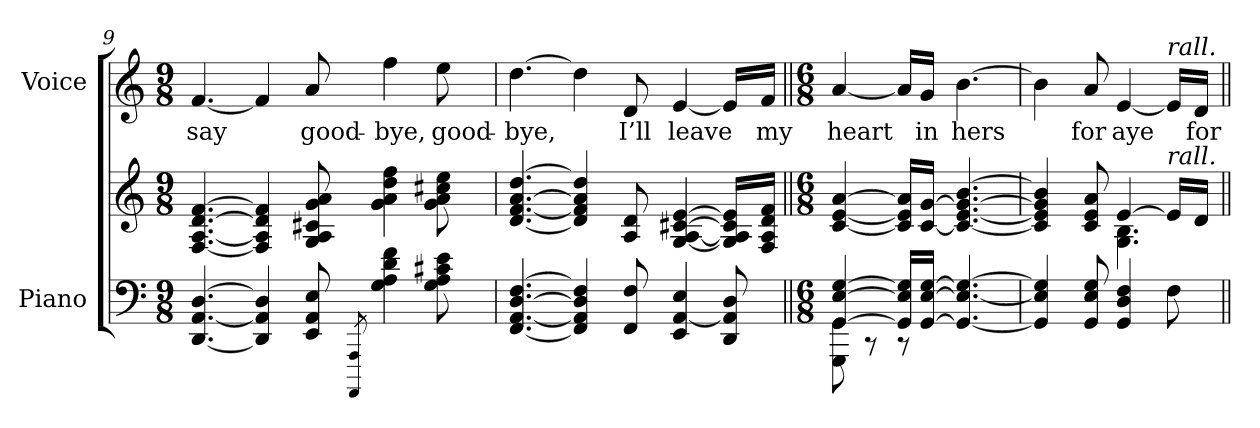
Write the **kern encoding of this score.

**kern	**kern	**kern	**text
*part2	*part2	*part1	*part1
*staff3	*staff2	*staff1	*staff1
*I"Piano	*	*I"Voice	*
*I'Pno	*	*	*
*clefF4	*clefG2	*clefG2	*
*k[]	*k[]	*k[]	*
*M9/8	*M9/8	*M9/8	*
=9	=9	=9	=9
[4.DD/ [4.AA/ [4.D/	[4.F/ [4.A/ [>4.d/ [4.f/	[4.f/	say
4DD/] 4AA/] 4D/]	4F/] 4A/] 4d/] 4f/]	4f/]	.
8EE/ 8AA/ 8E/	8G/ 8A/ 8c#X/ 8g/ 8a/	8a/	good-
8qAAAA/ 8qAAA/	.	.	.
4G\ 4A\ 4d\ 4f\	4g\ 4a\ 4dd\ 4ff\	4ff\	-bye,
8G\ 8A\ 8c#X\ 8e\	8g\ 8a\ 8cc#X\ 8ee\	8ee\	good-
=10	=10	=10	=10
[4.FF/ [4.AA/ [4.D/ [4.F/	[4.d/ [4.f/ [>4.a/ [4.dd/	[4.dd\	-bye,
4FF/] 4AA/] 4D/] 4F/]	4d/] 4f/] 4a/] 4dd/]	4dd\]	.
8FF/ 8F/	8A/ 8d/	8d/	I’ll
4EE/ [<4AA/ 4E/	[4G/ [<4A/ [>4c#X/ [4e/	[4e/	leave
8DD/ 8AA/] 8D/	16G/] 16A/] 16c#/] 16e/]LL	16e/LL]	.
.	16F/ 16A/ 16d/ 16f/JJ	16f/JJ	my
=11||	=11||	=11||	=11||
*M6/8	*M6/8	*M6/8	*
*^	*	*	*
[<4GG/ [<4E/ [4G/	8GGG\ 8GG\	[4c/ [4e/ [4a/	[4a/	heart
.	8r	.	.	.
16GG/] 16E/] 16G/]LL	8r	16c/] 16e/] 16a/]LL	16a/LL]	.
[<16GG/ [<16E/ [16G/JJ	.	[16c/ [16g/JJ	16g/JJ	in
4.GG/_ 4.E/_ 4.G/_	4.ryy	4.c/_ [4.e/ 4.g/_ [4.b/	[4.b\	hers
*v	*v	*	*	*
=12	=12	=12	=12
*	*^	*	*
4GG/] 4E/] 4G/]	4c/] 4e/] 4g/] 4b/]	4.ryy	4b\]	.
8GG/ 8E/ 8G/	8c/ 8e/ 8a/	.	8a/	for
4GG/ 4D/ 4F/	[<4e/	4.G\ 4.B\	[4e/	aye
!	!	!	!LO:TX:i:t=rall.	!
!	!LO:TX:i:t=rall.	!	!	!
8F\	16e/LL]	.	16e/LL]	.
.	16d/JJ	.	16d/JJ	for
*	*v	*v	*	*
=||	=||	=||	=||
*-	*-	*-	*-
